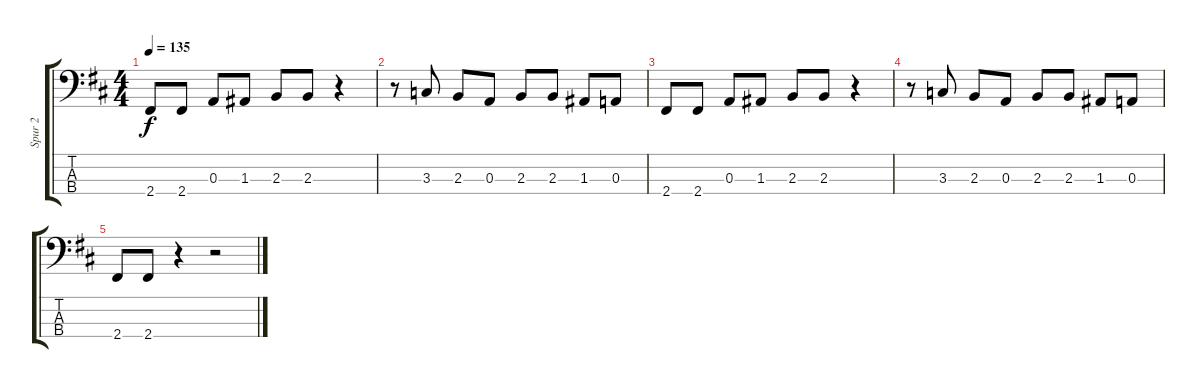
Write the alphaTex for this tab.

\track ("Spur 2" "Spur 2") {instrument electricbasspick}
\staff {score tabs}
\tuning (G2 D2 A1 E1) {hide}
\ts (4 4)
\tempo 135
\clef f4
\ks d
2.4.8{dy f} 2.4.8 0.3.8 1.3.8 2.3.8 2.3.8 r.4 |
r.8 3.3.8 2.3.8 0.3.8 2.3.8 2.3.8 1.3.8 0.3.8 |
2.4.8 2.4.8 0.3.8 1.3.8 2.3.8 2.3.8 r.4 |
r.8 3.3.8 2.3.8 0.3.8 2.3.8 2.3.8 1.3.8 0.3.8 |
2.4.8 2.4.8 r.4 r.2
